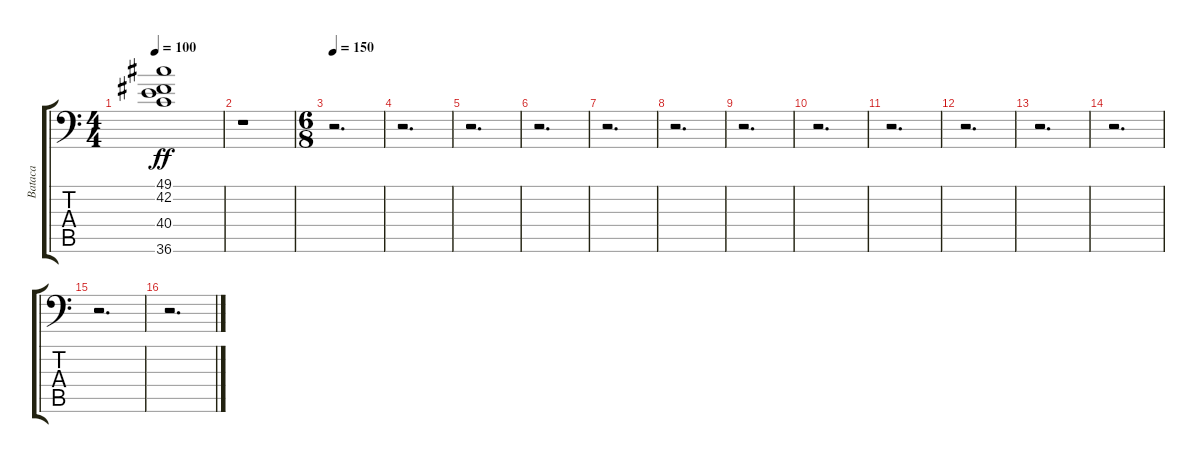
\track ("Bataca" "Bataca") {instrument acousticgrandpiano}
\staff {score tabs}
\tuning (C-1 C-1 C-1 C-1 C-1 C-1) {hide}
\ts (4 4)
\tempo 100
\clef f4
\ks c
(49.1 42.2 40.4 36.6).1{dy ff} |
r.1 |
\ts (6 8)
\tempo 150
r.2{d} |
r.2{d} |
r.2{d} |
r.2{d} |
r.2{d} |
r.2{d} |
r.2{d} |
r.2{d} |
r.2{d} |
r.2{d} |
r.2{d} |
r.2{d} |
r.2{d} |
r.2{d}
